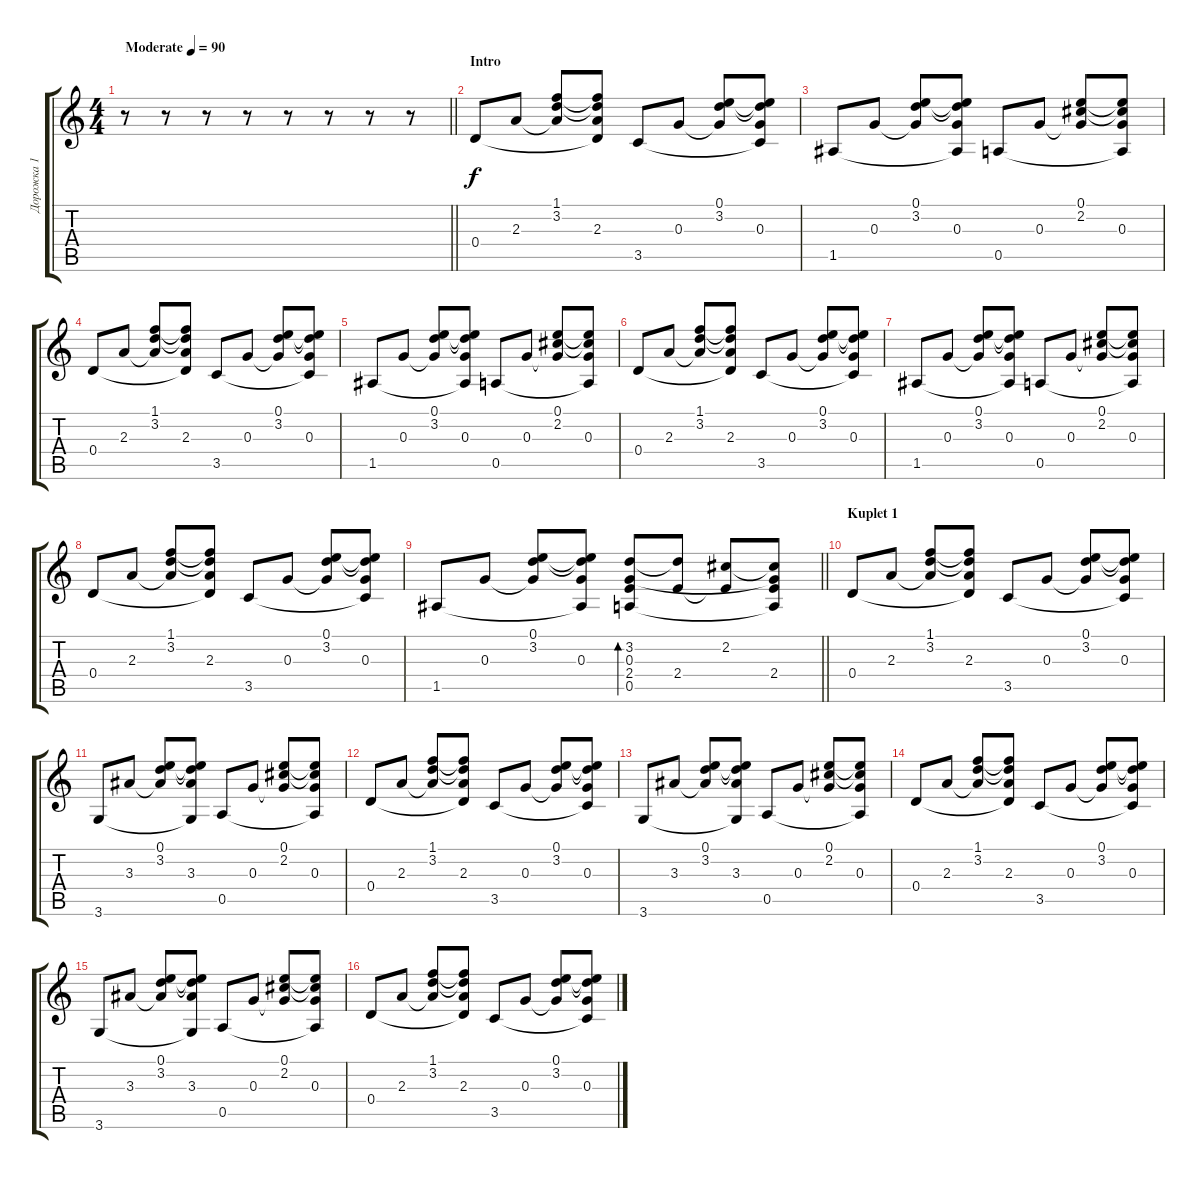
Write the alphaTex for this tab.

\track ("Дорожка 1" "Дорожка 1") {instrument acousticguitarsteel}
\staff {score tabs}
\tuning (E4 B3 G3 D3 A2 E2) {hide}
\ts (4 4)
\tempo (90 "Moderate")
\clef g2
\barLineRight lightlight
\ks c
r.8{dy f instrument acousticguitarsteel} r.8 r.8 r.8 r.8 r.8 r.8 r.8 |
\section ("" "Intro")
0.4.8 2.3.8 (1.1 3.2 2.3{t}).8 (1.1{t} 3.2{t} 2.3 0.4{t}).8 3.5.8 0.3.8 (0.1 3.2 0.3{t}).8 (0.1{t} 3.2{t} 0.3 3.5{t}).8 |
1.5.8 0.3.8 (0.1 3.2 0.3{t}).8 (0.1{t} 3.2{t} 0.3 1.5{t}).8 0.5.8 0.3.8 (0.1 2.2 0.3{t}).8 (0.1{t} 2.2{t} 0.3 0.5{t}).8 |
0.4.8 2.3.8 (1.1 3.2 2.3{t}).8 (1.1{t} 3.2{t} 2.3 0.4{t}).8 3.5.8 0.3.8 (0.1 3.2 0.3{t}).8 (0.1{t} 3.2{t} 0.3 3.5{t}).8 |
1.5.8 0.3.8 (0.1 3.2 0.3{t}).8 (0.1{t} 3.2{t} 0.3 1.5{t}).8 0.5.8 0.3.8 (0.1 2.2 0.3{t}).8 (0.1{t} 2.2{t} 0.3 0.5{t}).8 |
0.4.8 2.3.8 (1.1 3.2 2.3{t}).8 (1.1{t} 3.2{t} 2.3 0.4{t}).8 3.5.8 0.3.8 (0.1 3.2 0.3{t}).8 (0.1{t} 3.2{t} 0.3 3.5{t}).8 |
1.5.8 0.3.8 (0.1 3.2 0.3{t}).8 (0.1{t} 3.2{t} 0.3 1.5{t}).8 0.5.8 0.3.8 (0.1 2.2 0.3{t}).8 (0.1{t} 2.2{t} 0.3 0.5{t}).8 |
0.4.8 2.3.8 (1.1 3.2 2.3{t}).8 (1.1{t} 3.2{t} 2.3 0.4{t}).8 3.5.8 0.3.8 (0.1 3.2 0.3{t}).8 (0.1{t} 3.2{t} 0.3 3.5{t}).8 |
\barLineRight lightlight
1.5.8 0.3.8 (0.1 3.2 0.3{t}).8 (0.1{t} 3.2{t} 0.3 1.5{t}).8 (3.2 0.3 2.4 0.5).8{bd 60} (3.2{t} 2.4).8 (2.2 2.4{t}).8 (2.2{t} 0.3{t} 2.4 0.5{t}).8 |
\section ("" "Kuplet 1")
0.4.8 2.3.8 (1.1 3.2 2.3{t}).8 (1.1{t} 3.2{t} 2.3 0.4{t}).8 3.5.8 0.3.8 (0.1 3.2 0.3{t}).8 (0.1{t} 3.2{t} 0.3 3.5{t}).8 |
3.6.8 3.3.8 (0.1 3.2 3.3{t}).8 (0.1{t} 3.2{t} 3.3 3.6{t}).8 0.5.8 0.3.8 (0.1 2.2 0.3{t}).8 (0.1{t} 2.2{t} 0.3 0.5{t}).8 |
0.4.8 2.3.8 (1.1 3.2 2.3{t}).8 (1.1{t} 3.2{t} 2.3 0.4{t}).8 3.5.8 0.3.8 (0.1 3.2 0.3{t}).8 (0.1{t} 3.2{t} 0.3 3.5{t}).8 |
3.6.8 3.3.8 (0.1 3.2 3.3{t}).8 (0.1{t} 3.2{t} 3.3 3.6{t}).8 0.5.8 0.3.8 (0.1 2.2 0.3{t}).8 (0.1{t} 2.2{t} 0.3 0.5{t}).8 |
0.4.8 2.3.8 (1.1 3.2 2.3{t}).8 (1.1{t} 3.2{t} 2.3 0.4{t}).8 3.5.8 0.3.8 (0.1 3.2 0.3{t}).8 (0.1{t} 3.2{t} 0.3 3.5{t}).8 |
3.6.8 3.3.8 (0.1 3.2 3.3{t}).8 (0.1{t} 3.2{t} 3.3 3.6{t}).8 0.5.8 0.3.8 (0.1 2.2 0.3{t}).8 (0.1{t} 2.2{t} 0.3 0.5{t}).8 |
0.4.8 2.3.8 (1.1 3.2 2.3{t}).8 (1.1{t} 3.2{t} 2.3 0.4{t}).8 3.5.8 0.3.8 (0.1 3.2 0.3{t}).8 (0.1{t} 3.2{t} 0.3 3.5{t}).8
